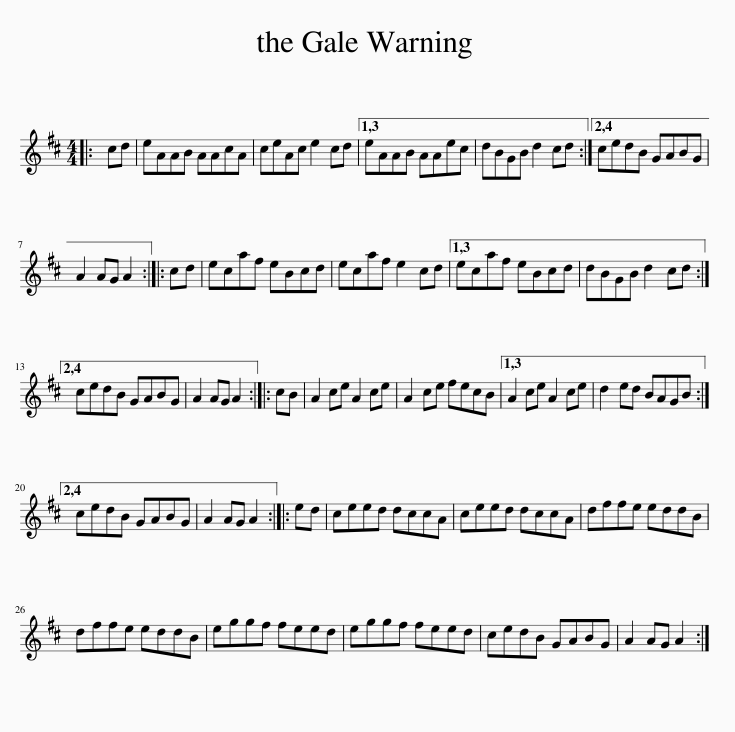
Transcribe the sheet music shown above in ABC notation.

X:1
L:1/8
M:4/4
I:linebreak $
K:D
V:1 treble
V:1
|: cd | eAAB AAcA | ceAc e2 cd |1,3 eAAB AAec | dBGB d2 cd :|2,4 %5
 cedB GABG |$ A2 AG A2 :: cd | ecaf eBcd | ecaf e2 cd |1,3 %10
 ecaf eBcd | dBGB d2 cd :|2,4$ cedB GABG | A2 AG A2 :: cB | %15
 A2 ce A2 ce | A2 ce fecB |1,3 A2 ce A2 ce | d2 ed BAGB :|2,4$ cedB GABG | %20
 A2 AG A2 :: ed | ceed dccA | ceed dccA | dffe eddB |$ %25
 dffe eddB | eggf feed | eggf feed | cedB GABG | A2 AG A2 :| %30
